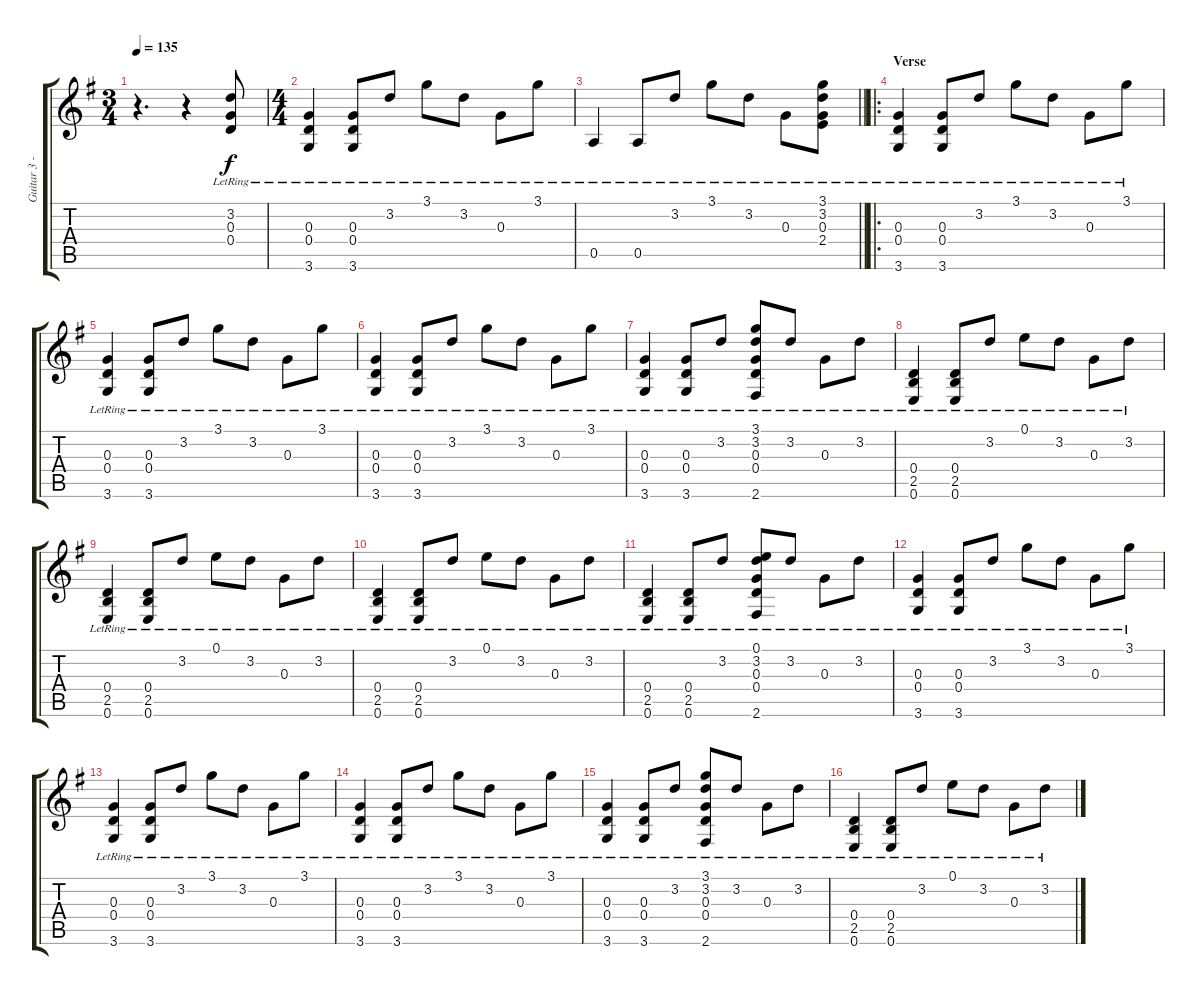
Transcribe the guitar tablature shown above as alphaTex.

\track ("Guitar 3 - Lead" "Guitar 3 -") {instrument acousticguitarsteel}
\staff {score tabs}
\tuning (E4 B3 G3 D3 A2 E2) {hide}
\ts (3 4)
\tempo 135
\clef g2
\ks g
r.4{d dy f instrument acousticguitarsteel} r.4 (3.2{lr} 0.3{lr} 0.4{lr}).8 |
\ts (4 4)
(0.3{lr} 0.4{lr} 3.6{lr}).4 (0.3{lr} 0.4{lr} 3.6{lr}).8 3.2{lr}.8 3.1{lr}.8 3.2{lr}.8 0.3{lr}.8 3.1{lr}.8 |
\barLineRight lightlight
0.5{lr}.4 0.5{lr}.8 3.2{lr}.8 3.1{lr}.8 3.2{lr}.8 0.3{lr}.8 (3.1{lr} 3.2{lr} 0.3{lr} 2.4{lr}).8 |
\ro
\section ("" "Verse")
(0.3{lr} 0.4{lr} 3.6{lr}).4 (0.3{lr} 0.4{lr} 3.6{lr}).8 3.2{lr}.8 3.1{lr}.8 3.2{lr}.8 0.3{lr}.8 3.1{lr}.8 |
(0.3{lr} 0.4{lr} 3.6{lr}).4 (0.3{lr} 0.4{lr} 3.6{lr}).8 3.2{lr}.8 3.1{lr}.8 3.2{lr}.8 0.3{lr}.8 3.1{lr}.8 |
(0.3{lr} 0.4{lr} 3.6{lr}).4 (0.3{lr} 0.4{lr} 3.6{lr}).8 3.2{lr}.8 3.1{lr}.8 3.2{lr}.8 0.3{lr}.8 3.1{lr}.8 |
(0.3{lr} 0.4{lr} 3.6{lr}).4 (0.3{lr} 0.4{lr} 3.6{lr}).8 3.2{lr}.8 (3.1{lr} 3.2{lr} 0.3{lr} 0.4{lr} 2.6{lr}).8 3.2{lr}.8 0.3{lr}.8 3.2{lr}.8 |
(0.4{lr} 2.5{lr} 0.6{lr}).4 (0.4{lr} 2.5{lr} 0.6{lr}).8 3.2{lr}.8 0.1{lr}.8 3.2{lr}.8 0.3{lr}.8 3.2{lr}.8 |
(0.4{lr} 2.5{lr} 0.6{lr}).4 (0.4{lr} 2.5{lr} 0.6{lr}).8 3.2{lr}.8 0.1{lr}.8 3.2{lr}.8 0.3{lr}.8 3.2{lr}.8 |
(0.4{lr} 2.5{lr} 0.6{lr}).4 (0.4{lr} 2.5{lr} 0.6{lr}).8 3.2{lr}.8 0.1{lr}.8 3.2{lr}.8 0.3{lr}.8 3.2{lr}.8 |
(0.4{lr} 2.5{lr} 0.6{lr}).4 (0.4{lr} 2.5{lr} 0.6{lr}).8 3.2{lr}.8 (0.1{lr} 3.2{lr} 0.3{lr} 0.4{lr} 2.6{lr}).8 3.2{lr}.8 0.3{lr}.8 3.2{lr}.8 |
(0.3{lr} 0.4{lr} 3.6{lr}).4 (0.3{lr} 0.4{lr} 3.6{lr}).8 3.2{lr}.8 3.1{lr}.8 3.2{lr}.8 0.3{lr}.8 3.1{lr}.8 |
(0.3{lr} 0.4{lr} 3.6{lr}).4 (0.3{lr} 0.4{lr} 3.6{lr}).8 3.2{lr}.8 3.1{lr}.8 3.2{lr}.8 0.3{lr}.8 3.1{lr}.8 |
(0.3{lr} 0.4{lr} 3.6{lr}).4 (0.3{lr} 0.4{lr} 3.6{lr}).8 3.2{lr}.8 3.1{lr}.8 3.2{lr}.8 0.3{lr}.8 3.1{lr}.8 |
(0.3{lr} 0.4{lr} 3.6{lr}).4 (0.3{lr} 0.4{lr} 3.6{lr}).8 3.2{lr}.8 (3.1{lr} 3.2{lr} 0.3{lr} 0.4{lr} 2.6{lr}).8 3.2{lr}.8 0.3{lr}.8 3.2{lr}.8 |
(0.4{lr} 2.5{lr} 0.6{lr}).4 (0.4{lr} 2.5{lr} 0.6{lr}).8 3.2{lr}.8 0.1{lr}.8 3.2{lr}.8 0.3{lr}.8 3.2{lr}.8
